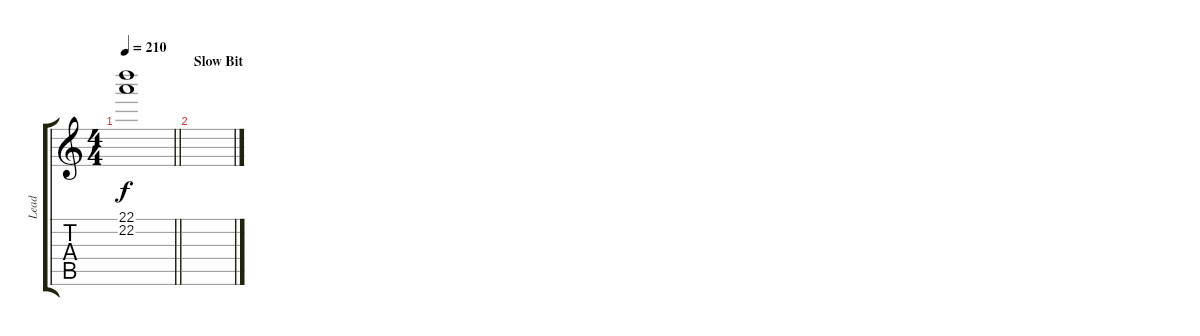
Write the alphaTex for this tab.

\track ("Lead" "Lead") {instrument distortionguitar}
\staff {score tabs}
\tuning (E4 B3 G3 D3 A2 E2) {hide}
\ts (4 4)
\tempo 210
\clef g2
\barLineRight lightlight
\ks c
(22.1 22.2).1{dy f} |
\section ("" "Slow Bit")
